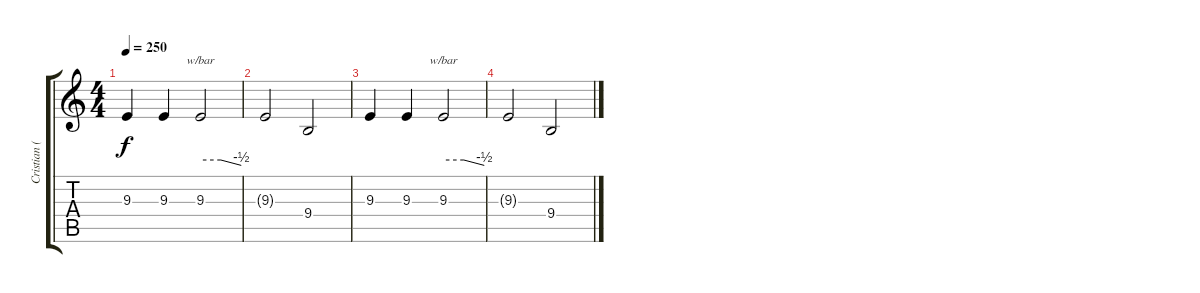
\track ("Cristian (voz)" "Cristian (") {instrument lead6voice}
\staff {score tabs}
\tuning (E4 B3 G3 D3 A2 E2) {hide}
\ts (4 4)
\tempo 250
\clef g2
\ks c
9.3.4{dy f} 9.3.4 9.3.2{tbe (custom default 0 0 30 0 60 -2)} |
9.3{t}.2 9.4.2 |
9.3.4 9.3.4 9.3.2{tbe (custom default 0 0 30 0 60 -2)} |
9.3{t}.2 9.4.2
